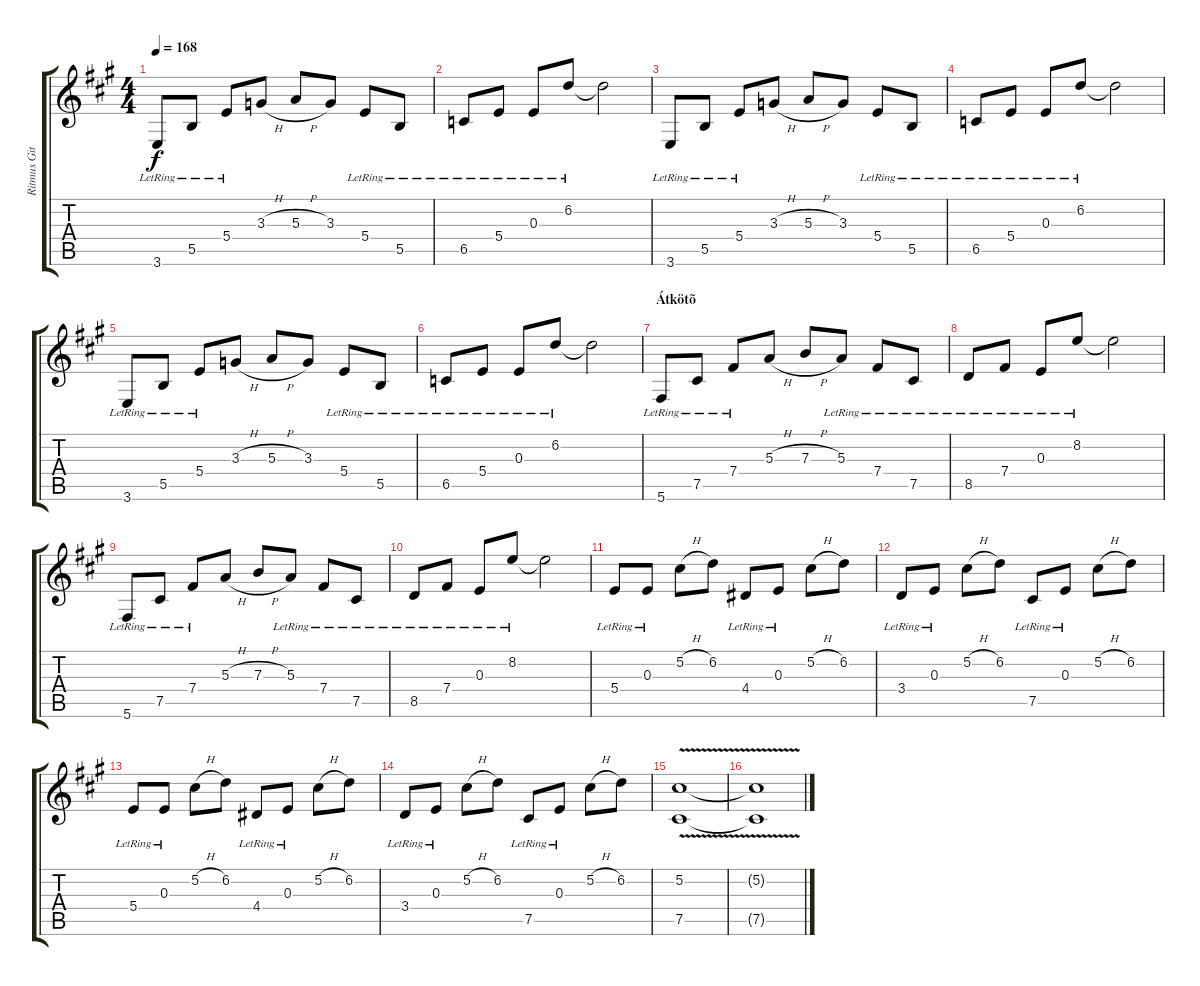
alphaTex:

\track ("Ritmus Gitár 2" "Ritmus Git") {instrument distortionguitar}
\staff {score tabs}
\tuning (Db4 Ab3 E3 B2 Gb2 Db2) {hide}
\ts (4 4)
\tempo 168
\clef g2
\ks f#minor
3.6{lr}.8{dy f} 5.5{lr}.8 5.4{lr}.8 3.3{h}.8 5.3{h}.8 3.3.8 5.4{lr}.8 5.5{lr}.8 |
6.5{lr}.8 5.4{lr}.8 0.3{lr}.8 6.2{lr}.8 6.2{t}.2 |
3.6{lr}.8 5.5{lr}.8 5.4{lr}.8 3.3{h}.8 5.3{h}.8 3.3.8 5.4{lr}.8 5.5{lr}.8 |
6.5{lr}.8 5.4{lr}.8 0.3{lr}.8 6.2{lr}.8 6.2{t}.2 |
3.6{lr}.8 5.5{lr}.8 5.4{lr}.8 3.3{h}.8 5.3{h}.8 3.3.8 5.4{lr}.8 5.5{lr}.8 |
6.5{lr}.8 5.4{lr}.8 0.3{lr}.8 6.2{lr}.8 6.2{t}.2 |
\section ("" "Átkötõ")
5.6{lr}.8 7.5{lr}.8 7.4{lr}.8 5.3{h}.8 7.3{h}.8 5.3{lr}.8 7.4{lr}.8 7.5{lr}.8 |
8.5{lr}.8 7.4{lr}.8 0.3{lr}.8 8.2{lr}.8 8.2{t}.2 |
5.6{lr}.8 7.5{lr}.8 7.4{lr}.8 5.3{h}.8 7.3{h}.8 5.3{lr}.8 7.4{lr}.8 7.5{lr}.8 |
8.5{lr}.8 7.4{lr}.8 0.3{lr}.8 8.2{lr}.8 8.2{t}.2 |
5.4{lr}.8 0.3{lr}.8 5.2{h}.8 6.2.8 4.4{lr}.8 0.3{lr}.8 5.2{h}.8 6.2.8 |
3.4{lr}.8 0.3{lr}.8 5.2{h}.8 6.2.8 7.5{lr}.8 0.3{lr}.8 5.2{h}.8 6.2.8 |
5.4{lr}.8 0.3{lr}.8 5.2{h}.8 6.2.8 4.4{lr}.8 0.3{lr}.8 5.2{h}.8 6.2.8 |
3.4{lr}.8 0.3{lr}.8 5.2{h}.8 6.2.8 7.5{lr}.8 0.3{lr}.8 5.2{h}.8 6.2.8 |
(5.2{v} 7.5{v}).1 |
(5.2{t} 7.5{t}).1
